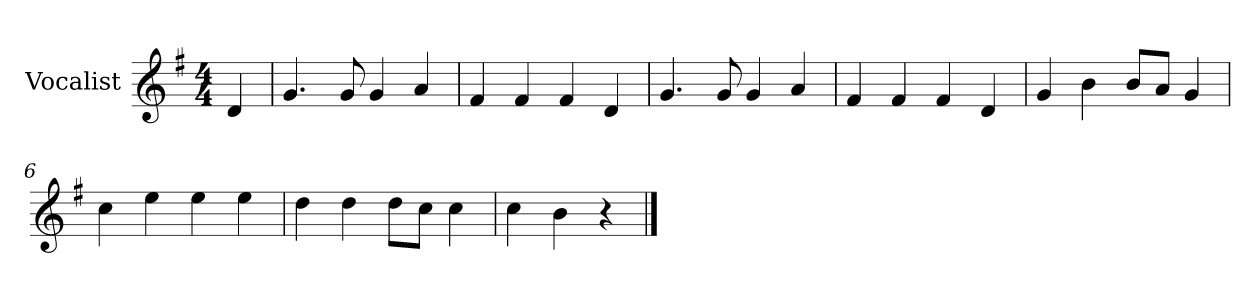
**kern
*part1
*staff1
*I"Vocalist
*k[f#]
*G:
*M4/4
=
4d
=1
4.g
8g
4g
4a
=2
4f#
4f#
4f#
4d
=3
4.g
8g
4g
4a
=4
4f#
4f#
4f#
4d
=5
4g
4b
8bL
8aJ
4g
=6
4cc
4ee
4ee
4ee
=7
4dd
4dd
8ddL
8ccJ
4cc
=8
4cc
4b
4r
==
*-
